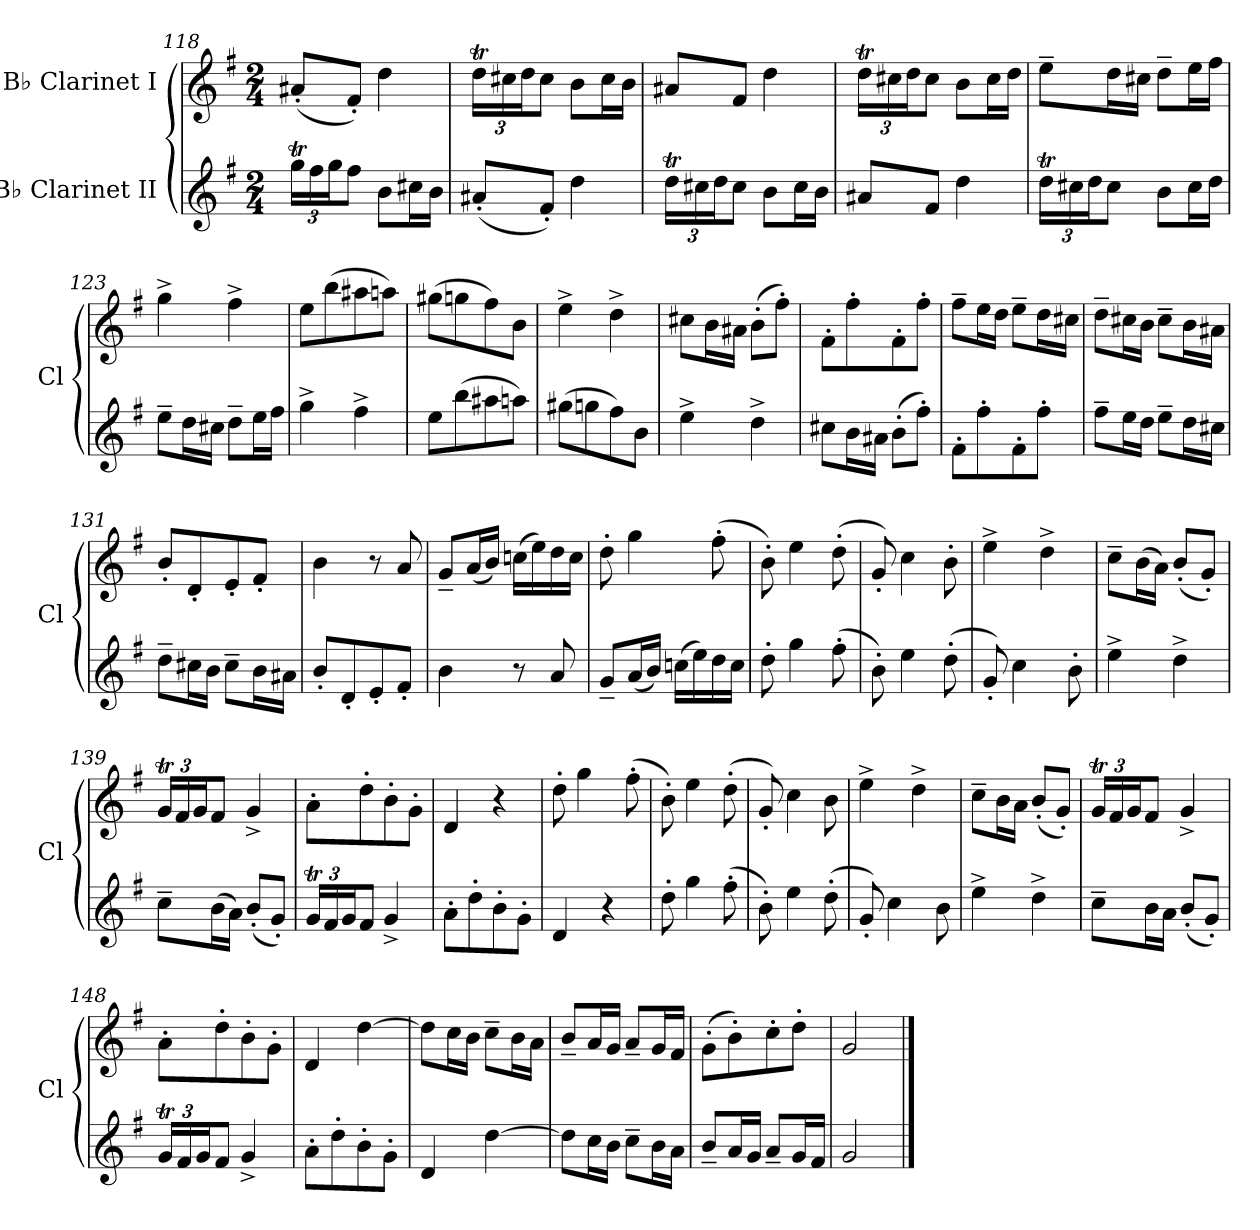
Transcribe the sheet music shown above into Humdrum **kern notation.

**kern	**kern
*part2	*part1
*staff2	*staff1
*I"B♭ Clarinet II	*I"B♭ Clarinet I
*I'Cl	*I'Cl
*clefG2	*clefG2
*ITrd1c2	*ITrd1c2
*k[b-]	*k[b-]
*M2/4	*M2/4
*Xbrackettup	*
=118	=118
24ffT\LL	(8g#X'/L
24ee\	.
24ff\J	.
8ee\J	8e'/J)
8a\L	4cc\
16bn\L	.
16a\JJ	.
=119	=119
*	*Xbrackettup
(8g#X'/L	24ccT\LL
.	24bn\
.	24cc\J
8e'/J)	8b\J
4cc\	8a\L
.	16b\L
.	16a\JJ
=120	=120
24ccT\LL	8g#X/L
24bn\	.
24cc\J	.
8b\J	8e/J
8a\L	4cc\
16b\L	.
16a\JJ	.
!!LO:LB:g=z
=121	=121
8g#X/L	24ccT\LL
.	24bn\
.	24cc\J
8e/J	8b\J
4cc\	8a\L
.	16b\L
.	16cc\JJ
=122	=122
24ccT\LL	8dd~\L
24bn\	.
24cc\J	.
8b\J	16cc\L
.	16bn\JJ
8a\L	8cc~\L
16b\L	16dd\L
16cc\JJ	16ee\JJ
=123	=123
8dd~\L	4ff^\
16cc\L	.
16bn\JJ	.
8cc~\L	4ee^\
16dd\L	.
16ee\JJ	.
=124	=124
4ff^\	8dd\L
.	(8aa\
4ee^\	8gg#X\
.	8ggn\J)
!!LO:PB:g=z
=125	=125
8dd\L	(8ff#X\L
(8aa\	8ffn\
8gg#X\	8ee\)
8ggn\J)	8a\J
=126	=126
(8ff#X\L	4dd^\
8ffn\	.
8ee\)	4cc^\
8a\J	.
=127	=127
4dd^\	8bn\L
.	16a\L
.	16g#X\JJ
4cc^\	(8a'\L
.	8ee'\J)
=128	=128
8bn\L	8e'\L
16a\L	8ee'\
16g#X\JJ	.
(8a'\L	8e'\
8ee'\J)	8ee'\J
=129	=129
8e'\L	8ee~\L
8ee'\	16dd\L
.	16cc\JJ
8e'\	8dd~\L
8ee'\J	16cc\L
.	16bn\JJ
!!LO:LB:g=z
=130	=130
8ee~\L	8cc~\L
16dd\L	16bn\L
16cc\JJ	16a\JJ
8dd~\L	8b~\L
16cc\L	16a\L
16bn\JJ	16g#X\JJ
=131	=131
8cc~\L	8a'/L
16bn\L	8c'/
16a\JJ	.
8b~\L	8d'/
16a\L	8e'/J
16g#X\JJ	.
=132	=132
8a'/L	4a\
8c'/	.
8d'/	8r
8e'/J	8g/
=133	=133
4a\	8f~/L
.	(16g/L
.	16a/JJ)
8r	(16b-X\LL
.	16dd\)
8g/	16cc\
.	16b-\JJ
=134	=134
8f~/L	8cc'\
(16g/L	4ff\
16a/JJ)	.
(16b-X\LL	.
16dd\)	.
16cc\	(8ee'\
16b-\JJ	.
!!LO:LB:g=z
=135	=135
8cc'\	8a'\)
4ff\	4dd\
(8ee'\	(8cc'\
=136	=136
8a'\)	8f'/)
4dd\	4b-\
(8cc'\	8a'\
=137	=137
8f'/)	4dd^\
4b-\	.
.	4cc^\
8a'\	.
=138	=138
4dd^\	8b-~\L
.	(16a\L
.	16g\JJ)
4cc^\	(8a'/L
.	8f'/J)
=139	=139
8b-~\L	24fT/LL
.	24e/
.	24f/J
(16a\L	8e/J
16g\JJ)	.
(8a'/L	4f^/
8f'/J)	.
=140	=140
24fT/LL	8g'\L
24e/	.
24f/J	.
8e/J	8cc'\
4f^/	8a'\
.	8f'\J
=141	=141
8g'\L	4c/
8cc'\	.
8a'\	4r
8f'\J	.
!!LO:LB:g=z
=142	=142
4c/	8cc'\
.	4ff\
4r	.
.	(8ee'\
=143	=143
8cc'\	8a'\)
4ff\	4dd\
(8ee'\	(8cc'\
=144	=144
8a'\)	8f'/)
4dd\	4b-\
(8cc'\	8a\
=145	=145
8f'/)	4dd^\
4b-\	.
.	4cc^\
8a\	.
=146	=146
4dd^\	8b-~\L
.	16a\L
.	16g\JJ
4cc^\	(8a'/L
.	8f'/J)
=147	=147
8b-~\L	24fT/LL
.	24e/
.	24f/J
16a\L	8e/J
16g\JJ	.
(8a'/L	4f^/
8f'/J)	.
=148	=148
24fT/LL	8g'\L
24e/	.
24f/J	.
8e/J	8cc'\
4f^/	8a'\
.	8f'\J
!!LO:LB:g=z
=149	=149
8g'\L	4c/
8cc'\	.
8a'\	[4cc\
8f'\J	.
=150	=150
4c/	8cc\L]
.	16b-\L
.	16a\JJ
[4cc\	8b-~\L
.	16a\L
.	16g\JJ
=151	=151
8cc\L]	8a~/L
16b-\L	16g/L
16a\JJ	16f/JJ
8b-~\L	8g~/L
16a\L	16f/L
16g\JJ	16e/JJ
=152	=152
8a~/L	(8f'\L
16g/L	8a'\)
16f/JJ	.
8g~/L	8b-'\
16f/L	8cc'\J
16e/JJ	.
=153	=153
2f/	2f/
==	==
*-	*-
